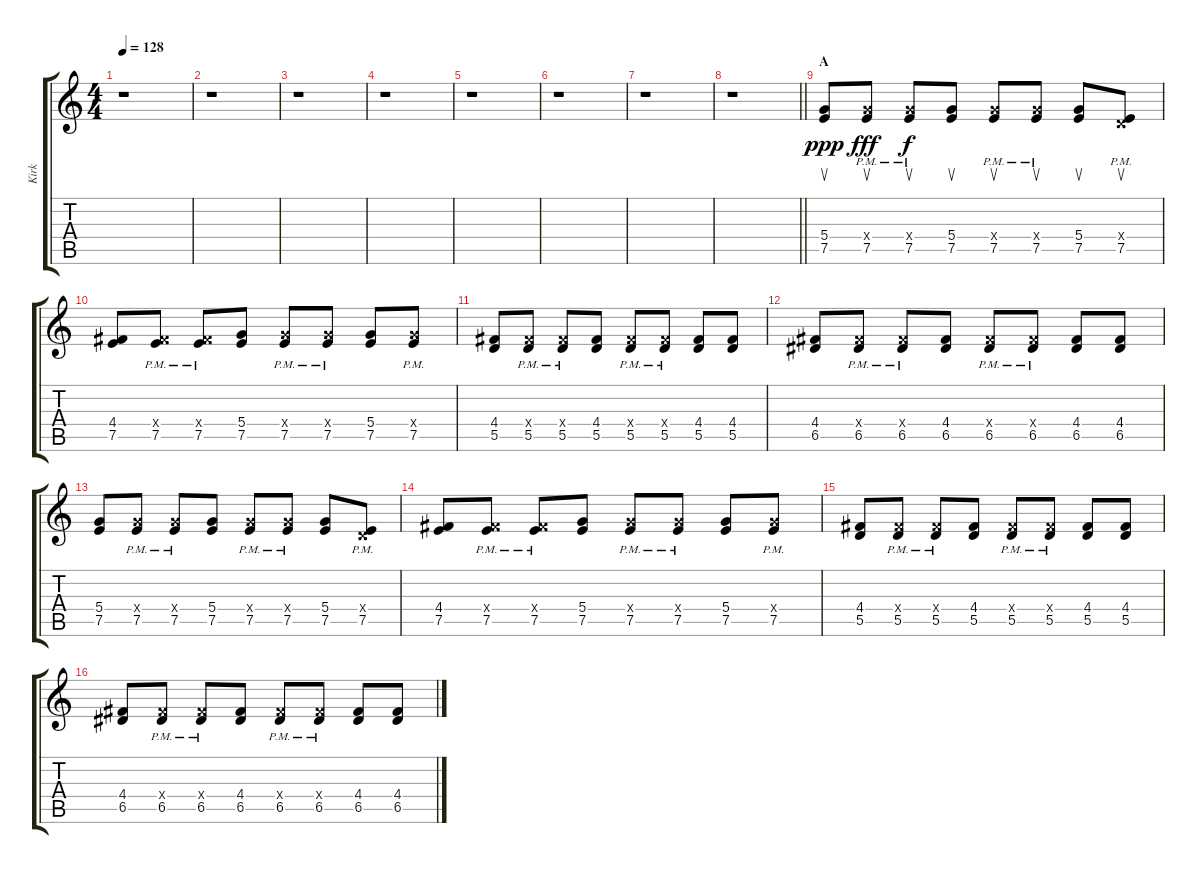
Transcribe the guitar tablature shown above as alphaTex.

\track ("Kirk" "Kirk") {instrument distortionguitar}
\staff {score tabs}
\tuning (E4 B3 G3 D3 A2 E2) {hide}
\ts (4 4)
\tempo 128
\clef g2
\ks c
r.1{dy ppp} |
r.1 |
r.1 |
r.1 |
r.1 |
r.1 |
r.1 |
\barLineRight lightlight
r.1 |
\section ("" "A")
(5.4 7.5).8{su} (5.4{pm x} 7.5{pm}).8{su dy fff} (5.4{pm x} 7.5{pm}).8{su dy f} (5.4 7.5).8{su} (5.4{pm x} 7.5{pm}).8{su} (5.4{pm x} 7.5{pm}).8{su} (5.4 7.5).8{su} (0.4{x} 7.5{pm}).8{su} |
(4.4 7.5).8 (4.4{pm x} 7.5{pm}).8 (4.4{pm x} 7.5{pm}).8 (5.4 7.5).8 (5.4{pm x} 7.5{pm}).8 (5.4{pm x} 7.5{pm}).8 (5.4 7.5).8 (5.4{x} 7.5{pm}).8 |
(4.4 5.5).8 (4.4{x} 5.5{pm}).8 (4.4{x} 5.5{pm}).8 (4.4 5.5).8 (4.4{x} 5.5{pm}).8 (4.4{x} 5.5{pm}).8 (4.4 5.5).8 (4.4 5.5).8 |
(4.4 6.5).8 (4.4{x} 6.5{pm}).8 (4.4{x} 6.5{pm}).8 (4.4 6.5).8 (4.4{x} 6.5{pm}).8 (4.4{x} 6.5{pm}).8 (4.4 6.5).8 (4.4 6.5).8 |
(5.4 7.5).8 (5.4{pm x} 7.5{pm}).8 (5.4{pm x} 7.5{pm}).8 (5.4 7.5).8 (5.4{pm x} 7.5{pm}).8 (5.4{pm x} 7.5{pm}).8 (5.4 7.5).8 (0.4{x} 7.5{pm}).8 |
(4.4 7.5).8 (4.4{pm x} 7.5{pm}).8 (4.4{pm x} 7.5{pm}).8 (5.4 7.5).8 (5.4{pm x} 7.5{pm}).8 (5.4{pm x} 7.5{pm}).8 (5.4 7.5).8 (5.4{x} 7.5{pm}).8 |
(4.4 5.5).8 (4.4{x} 5.5{pm}).8 (4.4{x} 5.5{pm}).8 (4.4 5.5).8 (4.4{x} 5.5{pm}).8 (4.4{x} 5.5{pm}).8 (4.4 5.5).8 (4.4 5.5).8 |
(4.4 6.5).8 (4.4{x} 6.5{pm}).8 (4.4{x} 6.5{pm}).8 (4.4 6.5).8 (4.4{x} 6.5{pm}).8 (4.4{x} 6.5{pm}).8 (4.4 6.5).8 (4.4 6.5).8
